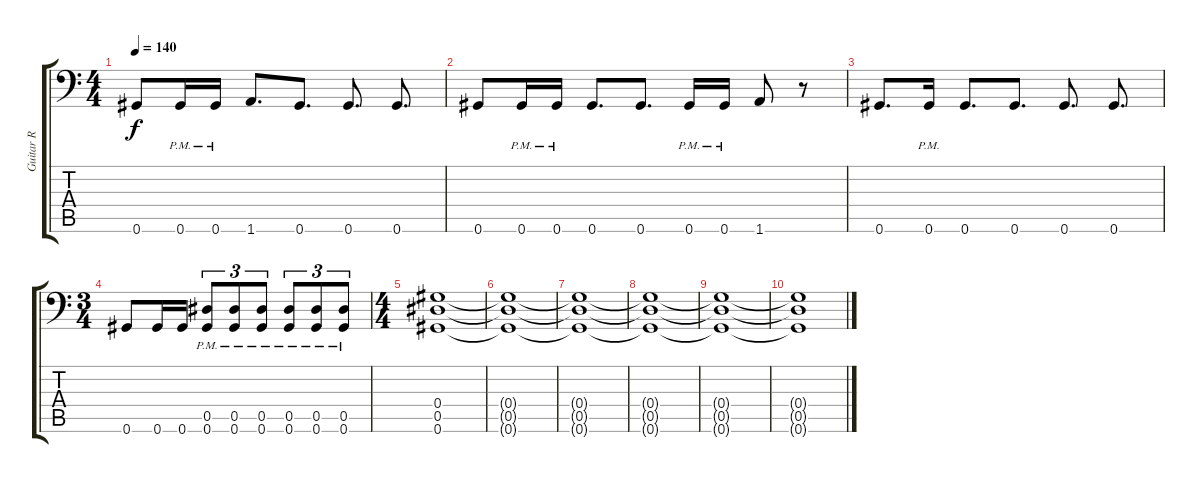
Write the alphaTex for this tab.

\track ("Guitar R" "Guitar R") {instrument distortionguitar}
\staff {score tabs}
\tuning (Bb3 F3 Db3 Ab2 Eb2 Ab1) {hide}
\ts (4 4)
\tempo 140
\clef f4
\ks c
0.6.8{dy f} 0.6{pm}.16 0.6{pm}.16 1.6.8{d} 0.6.8{d} 0.6.8{d} 0.6.8{d} |
0.6.8 0.6{pm}.16 0.6{pm}.16 0.6.8{d} 0.6.8{d} 0.6{pm}.16 0.6{pm}.16 1.6.8 r.8 |
0.6.8{d} 0.6{pm}.16 0.6.8{d} 0.6.8{d} 0.6.8{d} 0.6.8{d} |
\ts (3 4)
0.6.8 0.6.16 0.6.16 (0.5{pm} 0.6{pm}).8{tu (3 2)} (0.5{pm} 0.6{pm}).8{tu (3 2)} (0.5{pm} 0.6{pm}).8{tu (3 2)} (0.5{pm} 0.6{pm}).8{tu (3 2)} (0.5{pm} 0.6{pm}).8{tu (3 2)} (0.5{pm} 0.6{pm}).8{tu (3 2)} |
\ts (4 4)
(0.4 0.5 0.6).1{volume 4} |
(0.4{t} 0.5{t} 0.6{t}).1 |
(0.4{t} 0.5{t} 0.6{t}).1 |
(0.4{t} 0.5{t} 0.6{t}).1 |
(0.4{t} 0.5{t} 0.6{t}).1 |
(0.4{t} 0.5{t} 0.6{t}).1
